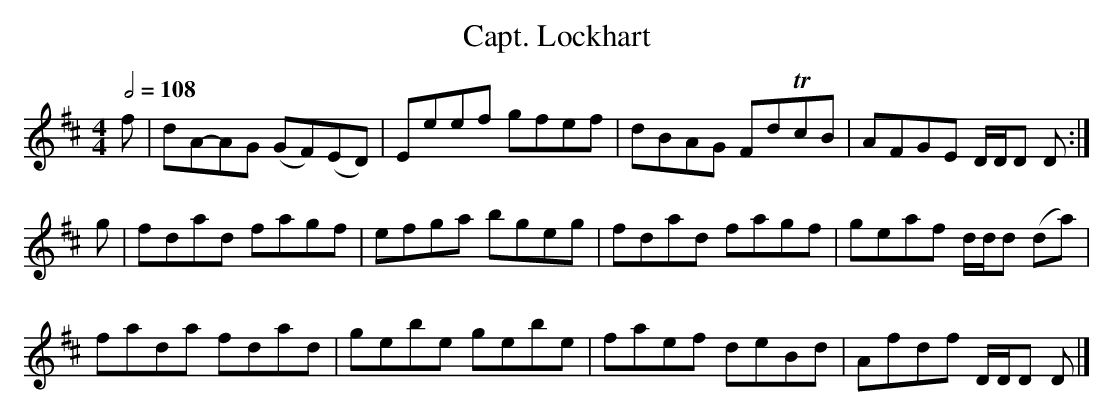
X:1
T:Capt. Lockhart
M:4/4
L:1/8
Q:1/2=108
K:D
f|dA-AG (GF)(ED)|Eeef gfef|dBAG FdTcB|AFGE D/D/D  D :|
g|fdad   fagf   |efga bgeg|fdad fagf |geaf d/d/d (da)|
  fada   fdad   |gebe gebe|faef deBd |Afdf D/D/D  D |]
